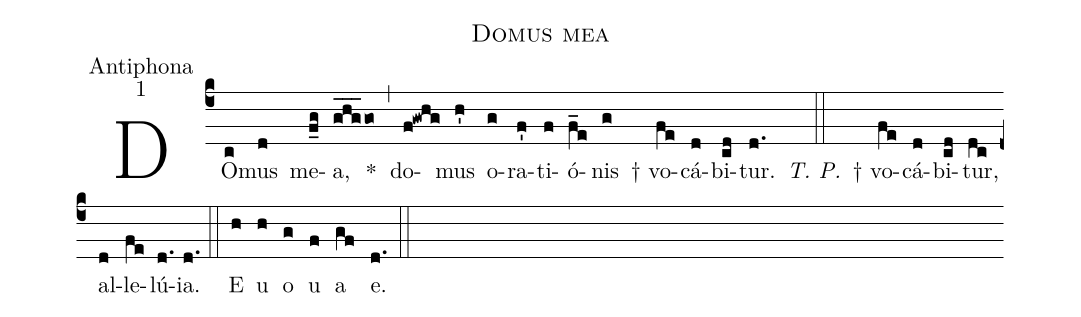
name:Domus mea;
office-part:Antiphona;
mode:1;
%%
(c4) DO(c)mus(d) me(f_g)a,(ghg___go) *(,) do(f!gwhg)mus(h') o(g)ra(f')ti(f)ó(f_e)nis(g) † vo(fe)cá(d)bi(cd)tur.(d.) <i>T. P.</i>(::) † vo(fe)cá(d)bi(cd)tur,(dc) al(d)le(fe)lú(d.)ia.(d.) (::) E(h) u(h) o(g) u(f) a(gf) e.(d.) (::)
